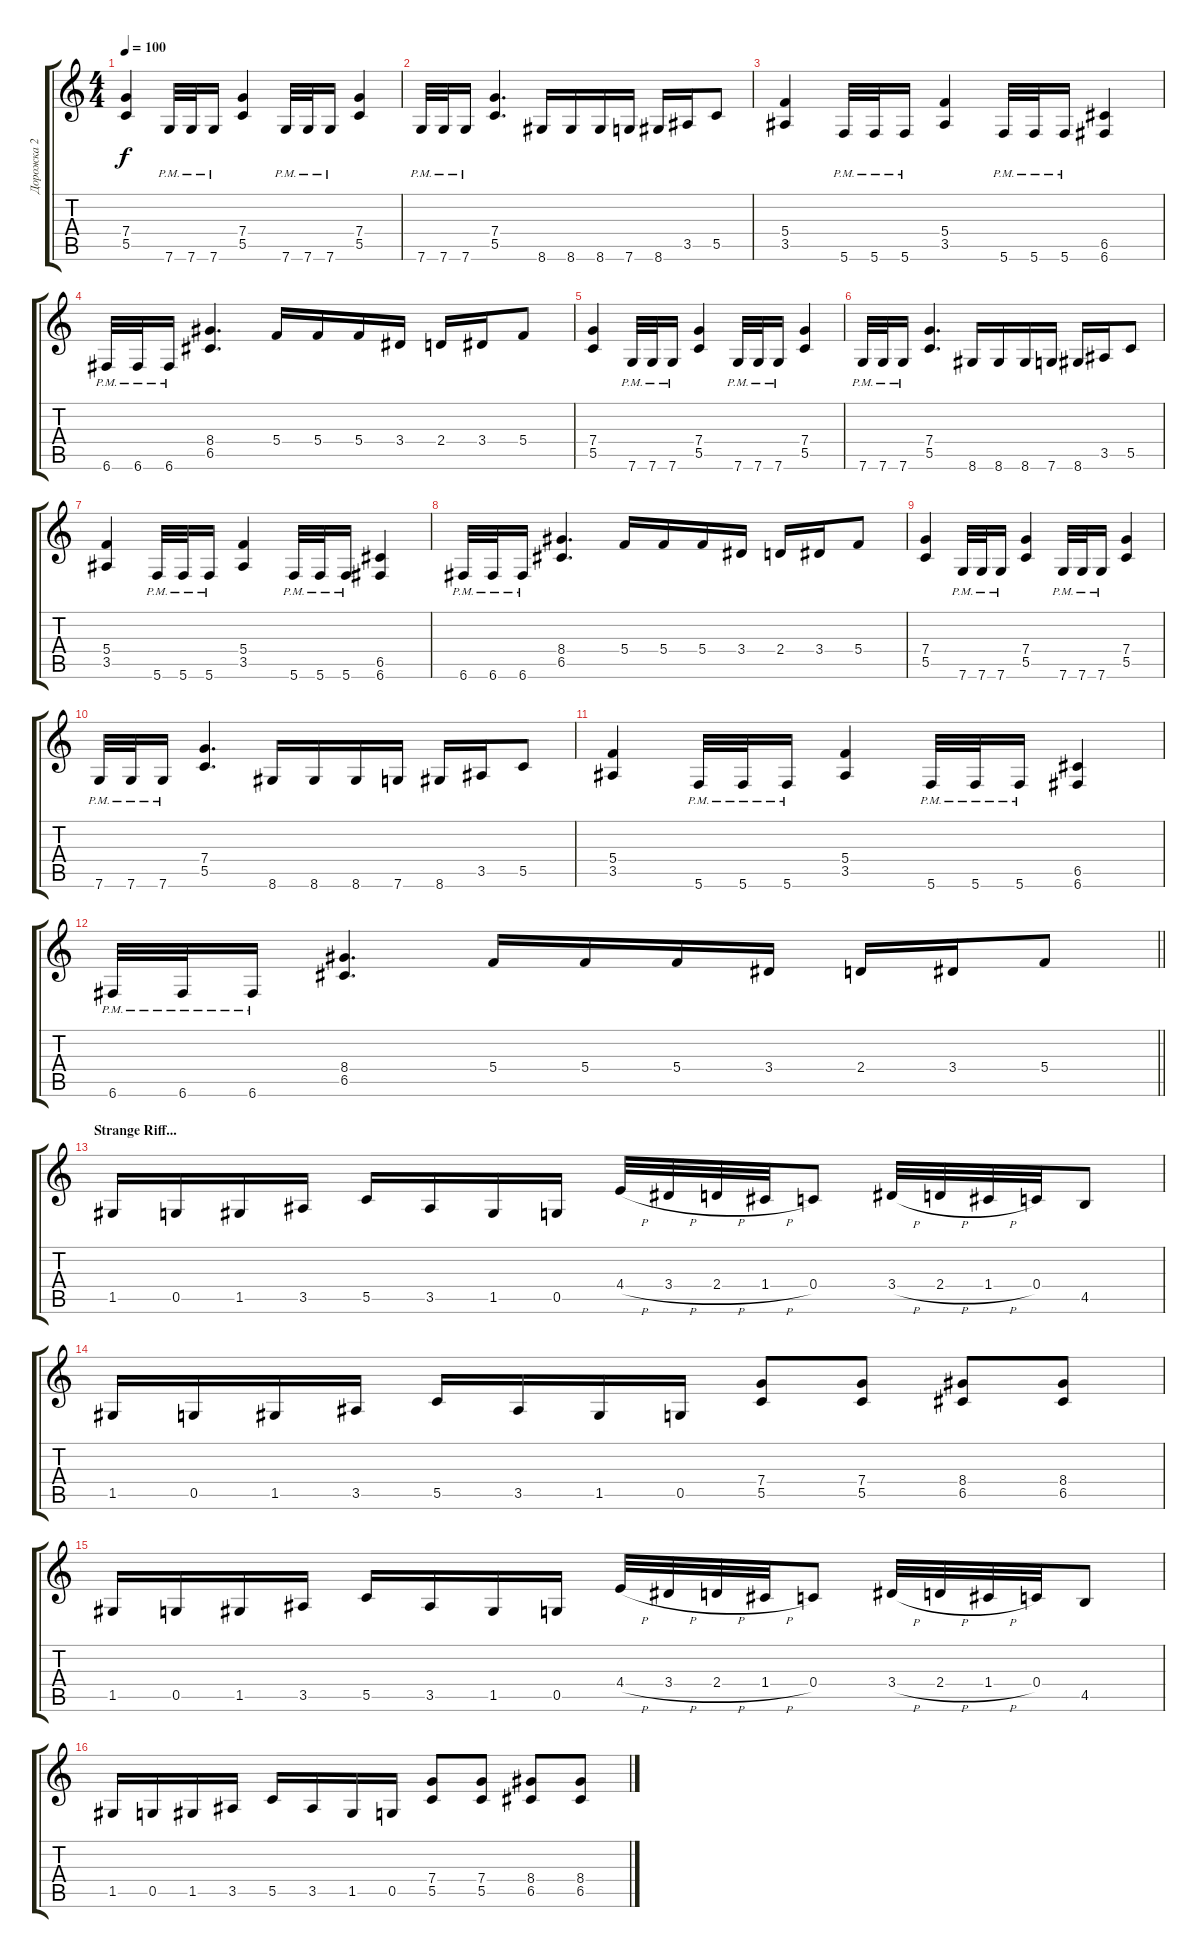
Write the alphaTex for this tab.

\track ("Дорожка 2" "Дорожка 2") {instrument distortionguitar}
\staff {score tabs}
\tuning (D4 A3 F3 C3 G2 C2) {hide}
\ts (4 4)
\tempo 100
\clef g2
\ks c
(7.4 5.5).4{dy f} 7.6{pm}.32 7.6{pm}.32 7.6{pm}.16 (7.4 5.5).4 7.6{pm}.32 7.6{pm}.32 7.6{pm}.16 (7.4 5.5).4 |
7.6{pm}.32 7.6{pm}.32 7.6{pm}.16 (7.4 5.5).4{d} 8.6.16 8.6.16 8.6.16 7.6.16 8.6.16 3.5.16 5.5.8 |
(5.4 3.5).4 5.6{pm}.32 5.6{pm}.32 5.6{pm}.16 (5.4 3.5).4 5.6{pm}.32 5.6{pm}.32 5.6{pm}.16 (6.5 6.6).4 |
6.6{pm}.32 6.6{pm}.32 6.6{pm}.16 (8.4 6.5).4{d} 5.4.16 5.4.16 5.4.16 3.4.16 2.4.16 3.4.16 5.4.8 |
(7.4 5.5).4 7.6{pm}.32 7.6{pm}.32 7.6{pm}.16 (7.4 5.5).4 7.6{pm}.32 7.6{pm}.32 7.6{pm}.16 (7.4 5.5).4 |
7.6{pm}.32 7.6{pm}.32 7.6{pm}.16 (7.4 5.5).4{d} 8.6.16 8.6.16 8.6.16 7.6.16 8.6.16 3.5.16 5.5.8 |
(5.4 3.5).4 5.6{pm}.32 5.6{pm}.32 5.6{pm}.16 (5.4 3.5).4 5.6{pm}.32 5.6{pm}.32 5.6{pm}.16 (6.5 6.6).4 |
6.6{pm}.32 6.6{pm}.32 6.6{pm}.16 (8.4 6.5).4{d} 5.4.16 5.4.16 5.4.16 3.4.16 2.4.16 3.4.16 5.4.8 |
(7.4 5.5).4 7.6{pm}.32 7.6{pm}.32 7.6{pm}.16 (7.4 5.5).4 7.6{pm}.32 7.6{pm}.32 7.6{pm}.16 (7.4 5.5).4 |
7.6{pm}.32 7.6{pm}.32 7.6{pm}.16 (7.4 5.5).4{d} 8.6.16 8.6.16 8.6.16 7.6.16 8.6.16 3.5.16 5.5.8 |
(5.4 3.5).4 5.6{pm}.32 5.6{pm}.32 5.6{pm}.16 (5.4 3.5).4 5.6{pm}.32 5.6{pm}.32 5.6{pm}.16 (6.5 6.6).4 |
\barLineRight lightlight
6.6{pm}.32 6.6{pm}.32 6.6{pm}.16 (8.4 6.5).4{d} 5.4.16 5.4.16 5.4.16 3.4.16 2.4.16 3.4.16 5.4.8 |
\section ("" "Strange Riff...")
1.5.16 0.5.16 1.5.16 3.5.16 5.5.16 3.5.16 1.5.16 0.5.16 4.4{h}.32 3.4{h}.32 2.4{h}.32 1.4{h}.32 0.4.8 3.4{h}.32 2.4{h}.32 1.4{h}.32 0.4.32 4.5.8 |
1.5.16 0.5.16 1.5.16 3.5.16 5.5.16 3.5.16 1.5.16 0.5.16 (7.4 5.5).8 (7.4 5.5).8 (8.4 6.5).8 (8.4 6.5).8 |
1.5.16 0.5.16 1.5.16 3.5.16 5.5.16 3.5.16 1.5.16 0.5.16 4.4{h}.32 3.4{h}.32 2.4{h}.32 1.4{h}.32 0.4.8 3.4{h}.32 2.4{h}.32 1.4{h}.32 0.4.32 4.5.8 |
1.5.16 0.5.16 1.5.16 3.5.16 5.5.16 3.5.16 1.5.16 0.5.16 (7.4 5.5).8 (7.4 5.5).8 (8.4 6.5).8 (8.4 6.5).8
